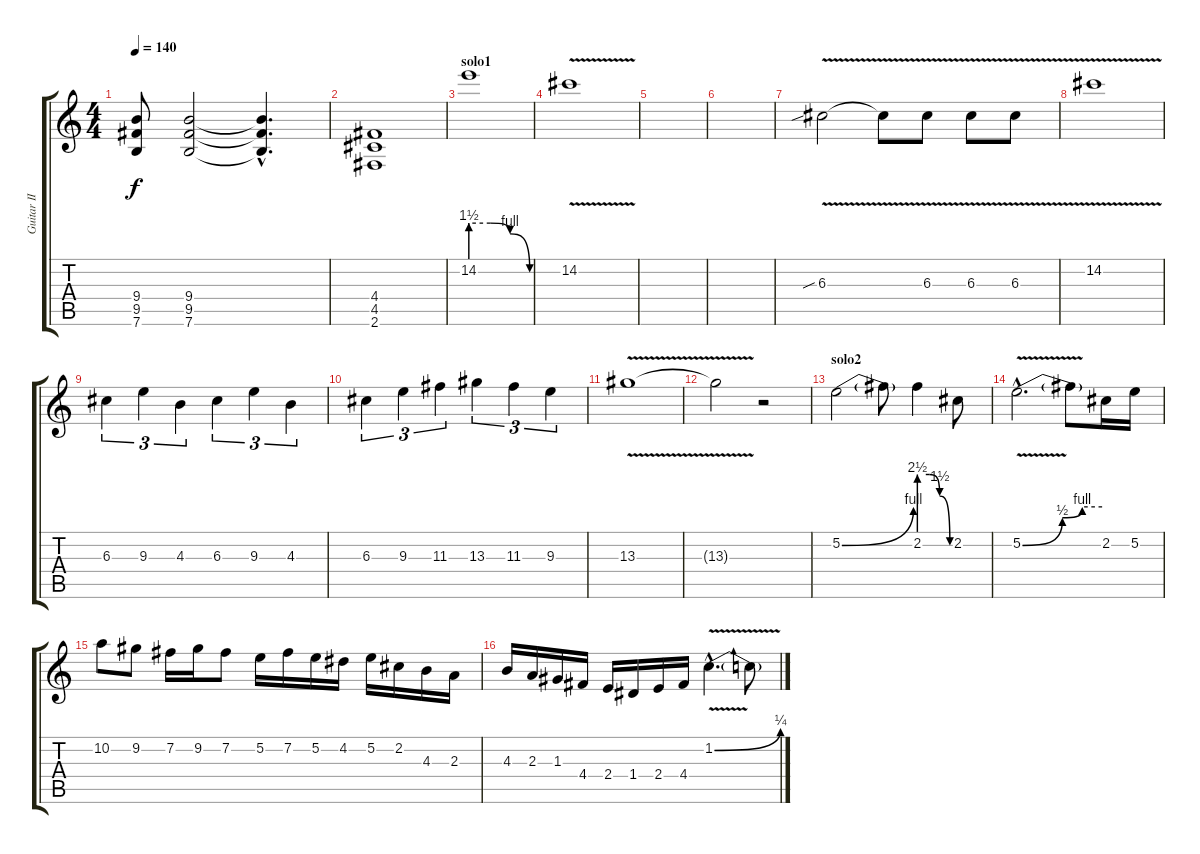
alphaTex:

\track ("Guitar II" "Guitar II") {instrument overdrivenguitar}
\staff {score tabs}
\tuning (E4 B3 G3 D3 A2 E2) {hide}
\ts (4 4)
\tempo 140
\clef g2
\ks c
(9.4 9.5 7.6).8{dy f} (9.4 9.5 7.6).2 (9.4{hac t} 9.5{hac t} 7.6{hac t}).4{d} |
(4.4 4.5 2.6).1 |
\section ("" "solo1")
14.2{be (custom 0 6 20 6 40 4 60 0)}.1{volume 16} |
14.2{v}.1 |
|
|
6.3{v sib}.2 6.3{t}.8 6.3{v}.8 6.3{v}.8 6.3{v}.8 |
14.2{v}.1 |
6.3.4{tu (3 2)} 9.3.4{tu (3 2)} 4.3.4{tu (3 2)} 6.3.4{tu (3 2)} 9.3.4{tu (3 2)} 4.3.4{tu (3 2)} |
6.3.4{tu (3 2)} 9.3.4{tu (3 2)} 11.3.4{tu (3 2)} 13.3.4{tu (3 2)} 11.3.4{tu (3 2)} 9.3.4{tu (3 2)} |
13.3{v}.1 |
13.3{t}.2 r.2 |
\section ("" "solo2")
5.2{be (bend 0 0 60 4)}.2 5.2{t}.8 2.2{be (custom 0 10 20 10 40 6 60 0)}.4 2.2.8 |
5.2{be (custom 0 0 30 2 45 4 60 4) v hac}.2{d} 5.2{t}.8 2.2.16 5.2.16 |
10.2.8 9.2.8 7.2.16 9.2.16 7.2.8 5.2.16 7.2.16 5.2.16 4.2.16 5.2.16 2.2.16 4.3.16 2.3.16 |
4.3.16 2.3.16 1.3.16 4.4.16 2.4.16 1.4.16 2.4.16 4.4.16 1.2{be (bend 0 0 60 1) v hac}.4{d} 1.2{t}.8
